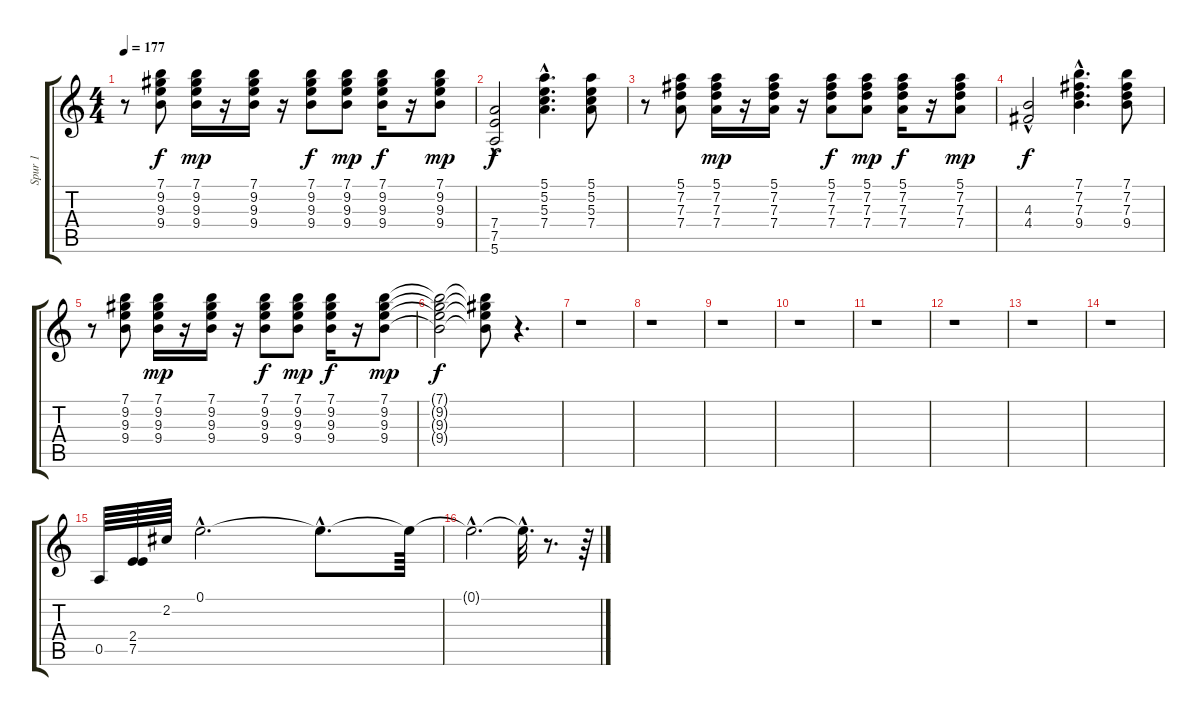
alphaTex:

\track ("Spur 1" "Spur 1") {instrument electricguitarclean}
\staff {score tabs}
\tuning (E4 B3 G3 D3 A2 E2) {hide}
\ts (4 4)
\tempo 177
\clef g2
\ks c
r.8{dy f} (7.1 9.2 9.3 9.4).8 (7.1 9.2 9.3 9.4).16{dy mp} r.16 (7.1 9.2 9.3 9.4).16 r.16 (7.1 9.2 9.3 9.4).8{dy f} (7.1 9.2 9.3 9.4).8{dy mp} (7.1 9.2 9.3 9.4).16{dy f} r.16 (7.1 9.2 9.3 9.4).8{dy mp} |
(7.4 7.5{hac} 5.6{hac}).2{dy f} (5.1{hac} 5.2{hac} 5.3{hac} 7.4).4{d} (5.1 5.2 5.3 7.4).8 |
r.8 (5.1 7.2 7.3 7.4).8 (5.1 7.2 7.3 7.4).16{dy mp} r.16 (5.1 7.2 7.3 7.4).16 r.16 (5.1 7.2 7.3 7.4).8{dy f} (5.1 7.2 7.3 7.4).8{dy mp} (5.1 7.2 7.3 7.4).16{dy f} r.16 (5.1 7.2 7.3 7.4).8{dy mp} |
(4.3 4.4{hac}).2{dy f} (7.1{hac} 7.2{hac} 7.3{hac} 9.4).4{d} (7.1 7.2 7.3 9.4).8 |
r.8 (7.1 9.2 9.3 9.4).8 (7.1 9.2 9.3 9.4).16{dy mp} r.16 (7.1 9.2 9.3 9.4).16 r.16 (7.1 9.2 9.3 9.4).8{dy f} (7.1 9.2 9.3 9.4).8{dy mp} (7.1 9.2 9.3 9.4).16{dy f} r.16 (7.1 9.2 9.3 9.4).8{dy mp} |
(7.1{t} 9.2{t} 9.3{t} 9.4{t}).2{dy f} (7.1{t} 9.2{t} 9.3{t} 9.4{t}).8 r.4{d} |
r.1 |
r.1 |
r.1 |
r.1 |
r.1 |
r.1 |
r.1 |
r.1 |
0.5.64 (2.4 7.5).64 2.2.64 0.1{hac}.2{d} 0.1{hac t}.8{d} 0.1{t}.64 |
0.1{hac t}.2{d} 0.1{hac t}.32{d} r.8{d} r.64
